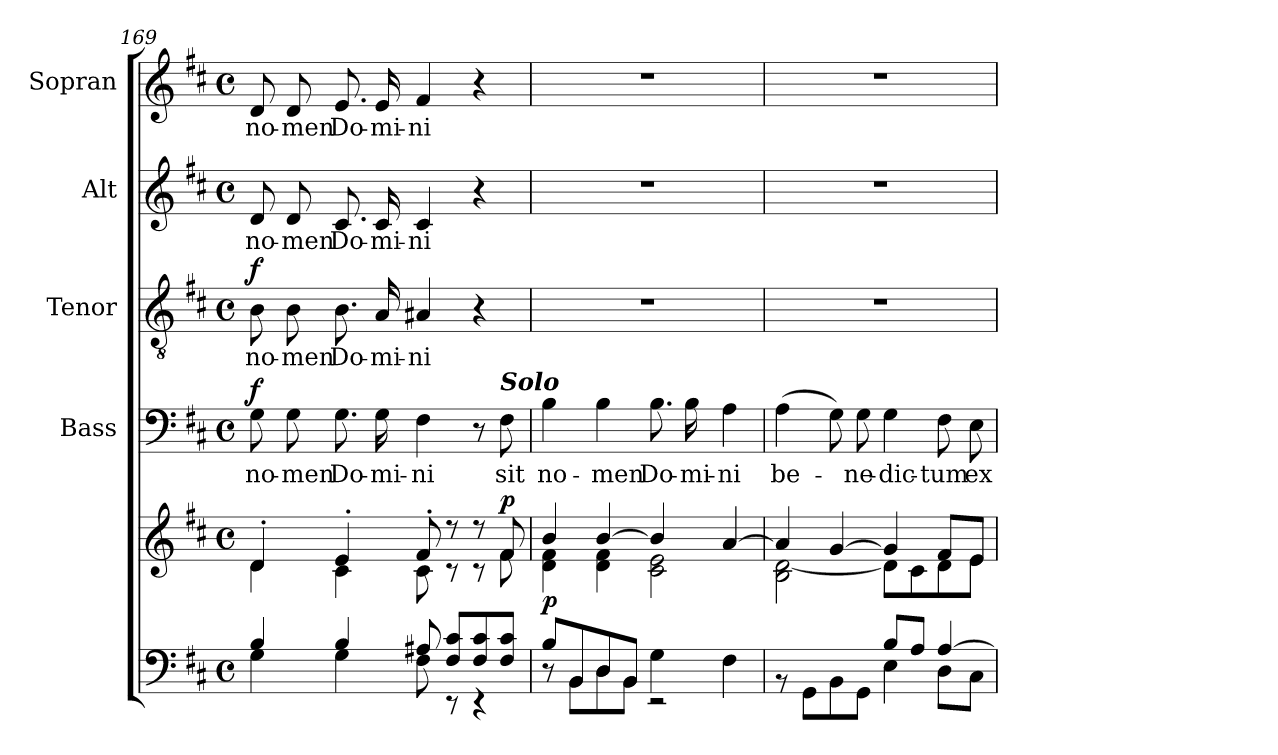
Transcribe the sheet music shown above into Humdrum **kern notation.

**kern	**kern	**dynam	**kern	**text	**dynam	**kern	**text	**dynam	**kern	**text	**kern	**text
*part5	*part5	*part5	*part4	*part4	*part4	*part3	*part3	*part3	*part2	*part2	*part1	*part1
*staff6	*staff5	*staff5/6	*staff4	*staff4	*staff4	*staff3	*staff3	*staff3	*staff2	*staff2	*staff1	*staff1
*	*	*	*I"Bass	*	*	*I"Tenor	*	*	*I"Alt	*	*I"Sopran	*
*	*	*	*I'B	*	*	*I'T	*	*	*I'A	*	*I'S	*
*clefF4	*clefG2	*	*clefF4	*	*	*clefGv2	*	*	*clefG2	*	*clefG2	*
*k[f#c#]	*k[f#c#]	*	*k[f#c#]	*	*	*k[f#c#]	*	*	*k[f#c#]	*	*k[f#c#]	*
*D:	*D:	*	*D:	*	*	*D:	*	*	*D:	*	*D:	*
*M4/4	*M4/4	*	*M4/4	*	*	*M4/4	*	*	*M4/4	*	*M4/4	*
*met(c)	*met(c)	*	*met(c)	*	*	*met(c)	*	*	*met(c)	*	*met(c)	*
=169	=169	=169	=169	=169	=169	=169	=169	=169	=169	=169	=169	=169
*^	*^	*	*	*	*	*	*	*	*	*	*	*
!	!	!	!	!	!	!LO:LY:b	!LO:DY:a	!	!LO:LY:b	!LO:DY:a	!	!LO:LY:b	!	!LO:LY:b
4B/	4G\	4d'>/	4d\	.	8G\	no-	f	8B\	no-	f	8d/	no-	8d/	no-
!	!	!	!	!	!	!LO:LY:b	!	!	!LO:LY:b	!	!	!LO:LY:b	!	!LO:LY:b
.	.	.	.	.	8G\	-men	.	8B\	-men	.	8d/	-men	8d/	-men
!	!	!	!	!	!	!LO:LY:b	!	!	!LO:LY:b	!	!	!LO:LY:b	!	!LO:LY:b
4B/	4G\	4e'>/	4c#\	.	8.G\	Do-	.	8.B\	Do-	.	8.c#/	Do-	8.e/	Do-
!	!	!	!	!	!	!LO:LY:b	!	!	!LO:LY:b	!	!	!LO:LY:b	!	!LO:LY:b
.	.	.	.	.	16G\	-mi-	.	16A/	-mi-	.	16c#/	-mi-	16e/	-mi-
!	!	!	!	!	!	!LO:LY:b	!	!	!LO:LY:b	!	!	!LO:LY:b	!	!LO:LY:b
8A#X/	8F#\	8f#'>/	8c#\	.	4F#\	-ni	.	4A#X/	-ni	.	4c#/	-ni	4f#/	-ni
8F#/ 8c#/L	8rEE	8r	8r	.	.	.	.	.	.	.	.	.	.	.
8F#/ 8c#/	4rEE	8r	8r	.	8r	.	.	4r	.	.	4r	.	4r	.
!	!	!	!	!	!LO:TX:a:Bi:t=Solo	!	!	!	!	!	!	!	!	!
!	!	!	!	!LO:DY:a	!	!LO:LY:b	!	!	!	!	!	!	!	!
8F#/ 8c#/J	.	8f#/	8f#\	p	8F#\	sit	.	.	.	.	.	.	.	.
!!LO:LB:g=z
=170	=170	=170	=170	=170	=170	=170	=170	=170	=170	=170	=170	=170	=170	=170
!	!	!	!	!LO:DY:b	!	!LO:LY:b	!	!	!	!	!	!	!	!
8B/L	8rC	4b/	4d\ 4f#\	p	4B\	no-	.	1r	.	.	1r	.	1r	.
8BB/	8BB\L	.	.	.	.	.	.	.	.	.	.	.	.	.
!	!	!	!	!	!	!LO:LY:b	!	!	!	!	!	!	!	!
8D/	8D\	[>4b/	4d\ 4f#\	.	4B\	-men	.	.	.	.	.	.	.	.
8BB/J	8BB\J	.	.	.	.	.	.	.	.	.	.	.	.	.
!	!	!	!	!	!	!LO:LY:b	!	!	!	!	!	!	!	!
4G\	2rEE	4b/]	2c#\ 2e\	.	8.B\	Do-	.	.	.	.	.	.	.	.
!	!	!	!	!	!	!LO:LY:b	!	!	!	!	!	!	!	!
.	.	.	.	.	16B\	-mi-	.	.	.	.	.	.	.	.
!	!	!	!	!	!	!LO:LY:b	!	!	!	!	!	!	!	!
4F#\	.	[>4a/	.	.	4A\	-ni	.	.	.	.	.	.	.	.
=171	=171	=171	=171	=171	=171	=171	=171	=171	=171	=171	=171	=171	=171	=171
!	!	!	!	!	!	!LO:LY:b	!	!	!	!	!	!	!	!
2ryy	8rAA	4a/]	2B\ [<2d\	.	(>4A\	be-	.	1r	.	.	1r	.	1r	.
.	8GG\L	.	.	.	.	.	.	.	.	.	.	.	.	.
.	8BB\	[>4g/	.	.	8G\)	.	.	.	.	.	.	.	.	.
!	!	!	!	!	!	!LO:LY:b	!	!	!	!	!	!	!	!
.	8GG\J	.	.	.	8G\	-ne-	.	.	.	.	.	.	.	.
!	!	!	!	!	!	!LO:LY:b	!	!	!	!	!	!	!	!
8B/L	4E\	4g/]	8d\L]	.	4G\	-dic-	.	.	.	.	.	.	.	.
8A/J	.	.	8c#\	.	.	.	.	.	.	.	.	.	.	.
!	!	!	!	!	!	!LO:LY:b	!	!	!	!	!	!	!	!
[>4A/	8D\L	8f#/L	8d\	.	8F#\	-tum	.	.	.	.	.	.	.	.
!	!	!	!	!	!	!LO:LY:b	!	!	!	!	!	!	!	!
.	8C#\J	8e/J	8e\J	.	8E\	ex	.	.	.	.	.	.	.	.
*v	*v	*	*	*	*	*	*	*	*	*	*	*	*	*
*	*v	*v	*	*	*	*	*	*	*	*	*	*	*
=	=	=	=	=	=	=	=	=	=	=	=	=
*-	*-	*-	*-	*-	*-	*-	*-	*-	*-	*-	*-	*-
